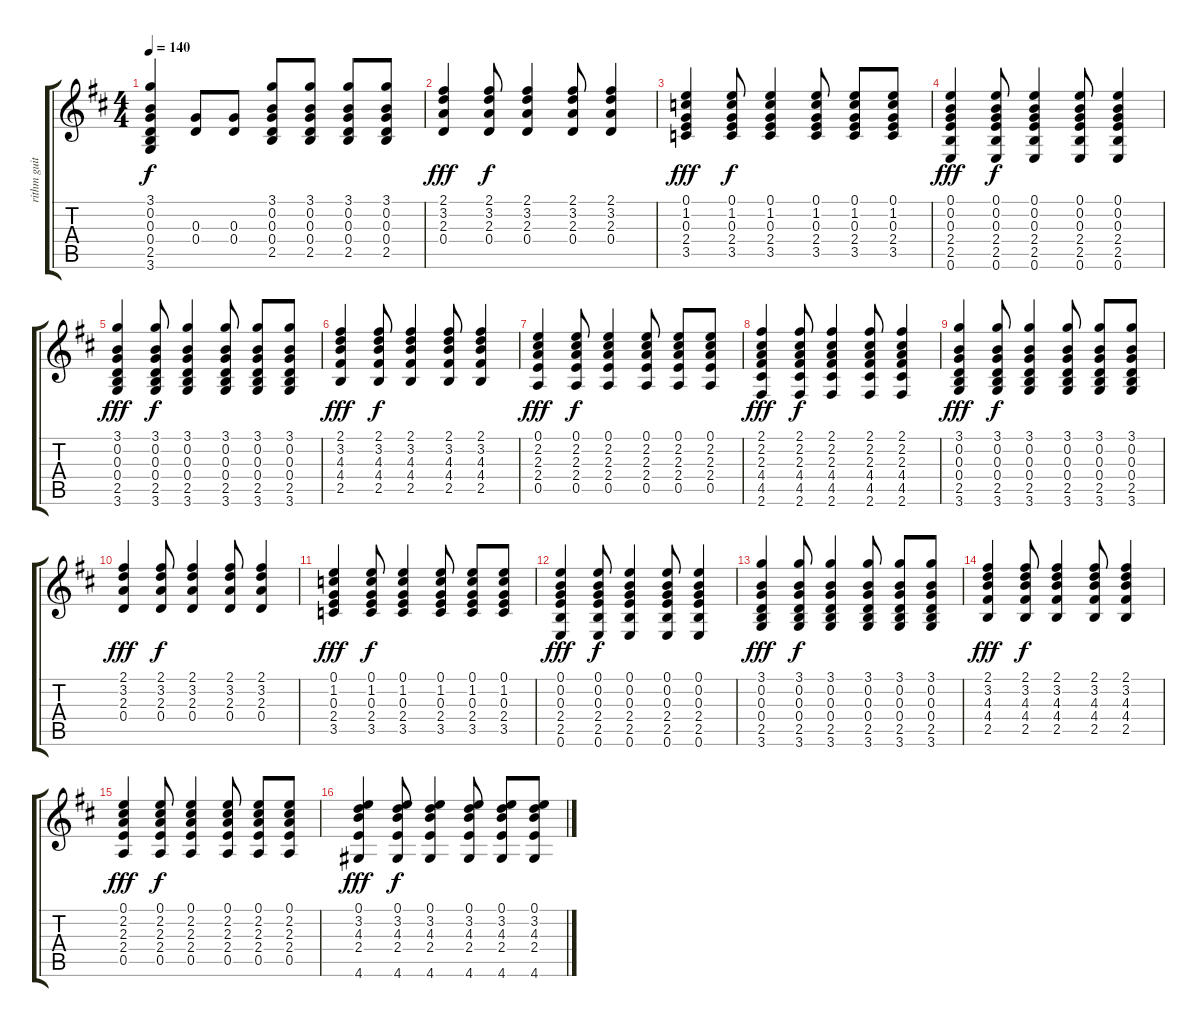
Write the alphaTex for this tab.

\track ("rithm guitar" "rithm guit") {instrument acousticguitarsteel}
\staff {score tabs}
\tuning (E4 B3 G3 D3 A2 E2) {hide}
\ts (4 4)
\tempo 140
\clef g2
\ks d
(3.1 0.2 0.3 0.4 2.5 3.6).4{dy f} (0.3 0.4).8 (0.3 0.4).8 (3.1 0.2 0.3 0.4 2.5).8 (3.1 0.2 0.3 0.4 2.5).8 (3.1 0.2 0.3 0.4 2.5).8 (3.1 0.2 0.3 0.4 2.5).8 |
(2.1 3.2 2.3 0.4).4{dy fff} (2.1 3.2 2.3 0.4).8{dy f} (2.1 3.2 2.3 0.4).4 (2.1 3.2 2.3 0.4).8 (2.1 3.2 2.3 0.4).4 |
(0.1 1.2 0.3 2.4 3.5).4{dy fff} (0.1 1.2 0.3 2.4 3.5).8{dy f} (0.1 1.2 0.3 2.4 3.5).4 (0.1 1.2 0.3 2.4 3.5).8 (0.1 1.2 0.3 2.4 3.5).8 (0.1 1.2 0.3 2.4 3.5).8 |
(0.1 0.2 0.3 2.4 2.5 0.6).4{dy fff} (0.1 0.2 0.3 2.4 2.5 0.6).8{dy f} (0.1 0.2 0.3 2.4 2.5 0.6).4 (0.1 0.2 0.3 2.4 2.5 0.6).8 (0.1 0.2 0.3 2.4 2.5 0.6).4 |
(3.1 0.2 0.3 0.4 2.5 3.6).4{dy fff} (3.1 0.2 0.3 0.4 2.5 3.6).8{dy f} (3.1 0.2 0.3 0.4 2.5 3.6).4 (3.1 0.2 0.3 0.4 2.5 3.6).8 (3.1 0.2 0.3 0.4 2.5 3.6).8 (3.1 0.2 0.3 0.4 2.5 3.6).8 |
(2.1 3.2 4.3 4.4 2.5).4{dy fff} (2.1 3.2 4.3 4.4 2.5).8{dy f} (2.1 3.2 4.3 4.4 2.5).4 (2.1 3.2 4.3 4.4 2.5).8 (2.1 3.2 4.3 4.4 2.5).4 |
(0.1 2.2 2.3 2.4 0.5).4{dy fff} (0.1 2.2 2.3 2.4 0.5).8{dy f} (0.1 2.2 2.3 2.4 0.5).4 (0.1 2.2 2.3 2.4 0.5).8 (0.1 2.2 2.3 2.4 0.5).8 (0.1 2.2 2.3 2.4 0.5).8 |
(2.1 2.2 2.3 4.4 4.5 2.6).4{dy fff} (2.1 2.2 2.3 4.4 4.5 2.6).8{dy f} (2.1 2.2 2.3 4.4 4.5 2.6).4 (2.1 2.2 2.3 4.4 4.5 2.6).8 (2.1 2.2 2.3 4.4 4.5 2.6).4 |
(3.1 0.2 0.3 0.4 2.5 3.6).4{dy fff} (3.1 0.2 0.3 0.4 2.5 3.6).8{dy f} (3.1 0.2 0.3 0.4 2.5 3.6).4 (3.1 0.2 0.3 0.4 2.5 3.6).8 (3.1 0.2 0.3 0.4 2.5 3.6).8 (3.1 0.2 0.3 0.4 2.5 3.6).8 |
(2.1 3.2 2.3 0.4).4{dy fff} (2.1 3.2 2.3 0.4).8{dy f} (2.1 3.2 2.3 0.4).4 (2.1 3.2 2.3 0.4).8 (2.1 3.2 2.3 0.4).4 |
(0.1 1.2 0.3 2.4 3.5).4{dy fff} (0.1 1.2 0.3 2.4 3.5).8{dy f} (0.1 1.2 0.3 2.4 3.5).4 (0.1 1.2 0.3 2.4 3.5).8 (0.1 1.2 0.3 2.4 3.5).8 (0.1 1.2 0.3 2.4 3.5).8 |
(0.1 0.2 0.3 2.4 2.5 0.6).4{dy fff} (0.1 0.2 0.3 2.4 2.5 0.6).8{dy f} (0.1 0.2 0.3 2.4 2.5 0.6).4 (0.1 0.2 0.3 2.4 2.5 0.6).8 (0.1 0.2 0.3 2.4 2.5 0.6).4 |
(3.1 0.2 0.3 0.4 2.5 3.6).4{dy fff} (3.1 0.2 0.3 0.4 2.5 3.6).8{dy f} (3.1 0.2 0.3 0.4 2.5 3.6).4 (3.1 0.2 0.3 0.4 2.5 3.6).8 (3.1 0.2 0.3 0.4 2.5 3.6).8 (3.1 0.2 0.3 0.4 2.5 3.6).8 |
(2.1 3.2 4.3 4.4 2.5).4{dy fff} (2.1 3.2 4.3 4.4 2.5).8{dy f} (2.1 3.2 4.3 4.4 2.5).4 (2.1 3.2 4.3 4.4 2.5).8 (2.1 3.2 4.3 4.4 2.5).4 |
(0.1 2.2 2.3 2.4 0.5).4{dy fff} (0.1 2.2 2.3 2.4 0.5).8{dy f} (0.1 2.2 2.3 2.4 0.5).4 (0.1 2.2 2.3 2.4 0.5).8 (0.1 2.2 2.3 2.4 0.5).8 (0.1 2.2 2.3 2.4 0.5).8 |
(0.1 3.2 4.3 2.4 4.6).4{dy fff} (0.1 3.2 4.3 2.4 4.6).8{dy f} (0.1 3.2 4.3 2.4 4.6).4 (0.1 3.2 4.3 2.4 4.6).8 (0.1 3.2 4.3 2.4 4.6).8 (0.1 3.2 4.3 2.4 4.6).8
